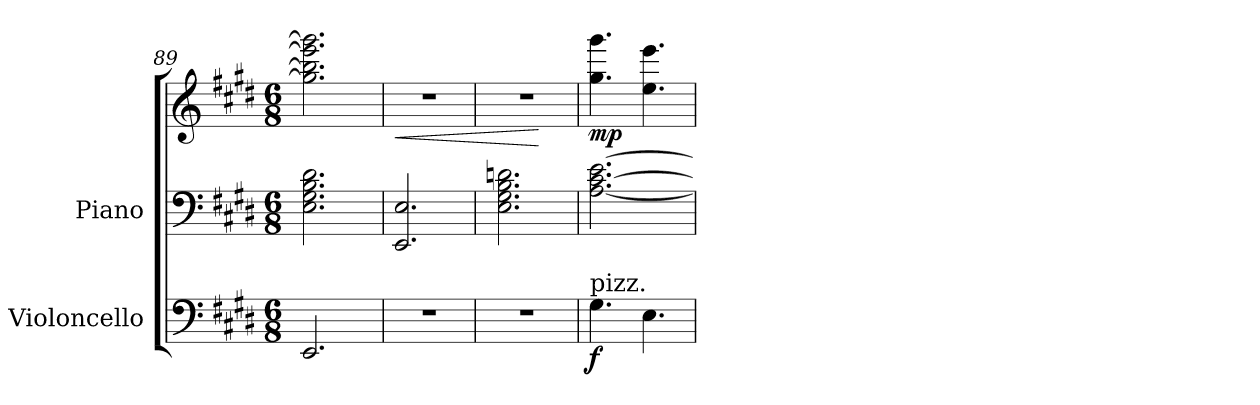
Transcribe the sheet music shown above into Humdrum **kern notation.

**kern	**dynam	**kern	**kern	**dynam
*part2	*part2	*part1	*part1	*part1
*staff3	*staff3	*staff2	*staff1	*staff1/2
*I"Violoncello	*	*I"Piano	*	*
*I'Vc.	*	*I'Pno.	*	*
*clefF4	*	*clefF4	*clefG2	*
*k[f#c#g#d#]	*	*k[f#c#g#d#]	*k[f#c#g#d#]	*
*M6/8	*	*M6/8	*M6/8	*
=89	=89	=89	=89	=89
2.EE/	.	2.E\ 2.G#\ 2.B\ 2.d#\	2.gg#\] 2.bb\] 2.eee\] 2.ggg#\]	.
!!LO:LB:g=z
=90	=90	=90	=90	=90
!	!	!	!	!LO:HP:b
2.r	.	2.EE/ 2.E/	2.r	<
=91	=91	=91	=91	=91
2.r	.	2.E\ 2.G#\ 2.B\ 2.dn\	2.r	.
.	.	.	.	[
=92	=92	=92	=92	=92
!LO:TX:a:t=pizz.	!	!	!	!
!	!LO:DY:b	!	!	!LO:DY:b
4.G#\	f	[2.A\ [2.c#\ [2.e\	4.gg#\ 4.ggg#\	mp
4.E\	.	.	4.ee\ 4.eee\	.
=	=	=	=	=
*-	*-	*-	*-	*-
